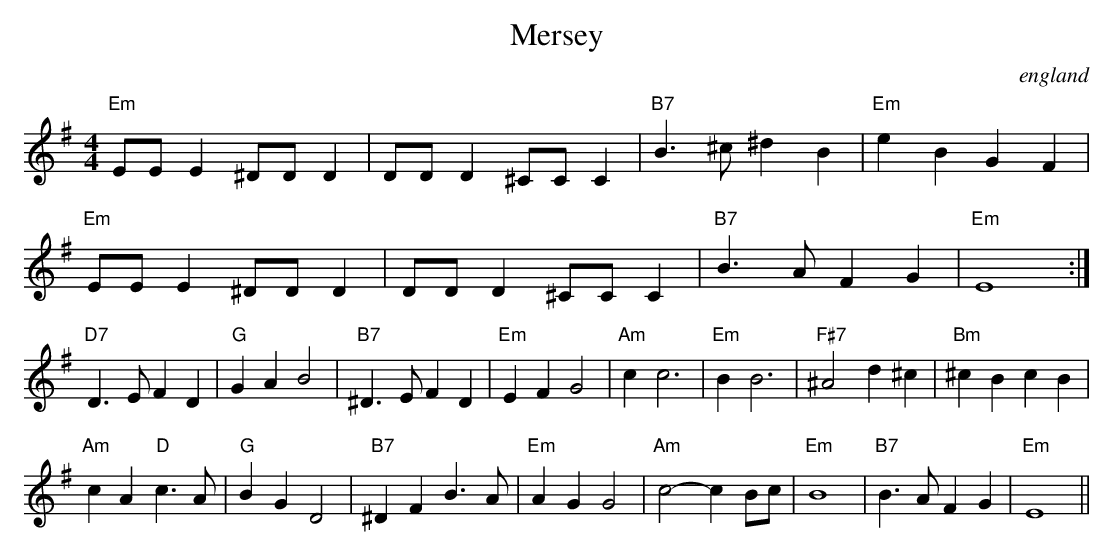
X:1
T:Mersey
O:england
M:4/4
L:1/4
K:Em
"Em"E/2E/2E ^D/2D/2D|D/2D/2D ^C/2C/2C|"B7"B3/2^c/2 ^dB|"Em"eB GF|
"Em"E/2E/2E ^D/2D/2D|D/2D/2D ^C/2C/2C|"B7"B3/2A/2 FG|"Em"E4:|
"D7"D3/2E/2 FD|"G"GA B2|"B7"^D3/2E/2 FD|"Em"EF G2|"Am"cc3|"Em"BB3|"F#7"^A2 d^c\
|"Bm"^cB cB|
"Am"cA "D"c3/2A/2|"G"BG D2|"B7"^DF B3/2A/2|"Em"AG G2|"Am"c2 -cB/2c/2|"Em"B4|\
"B7"B3/2A/2 FG|"Em"E4||
